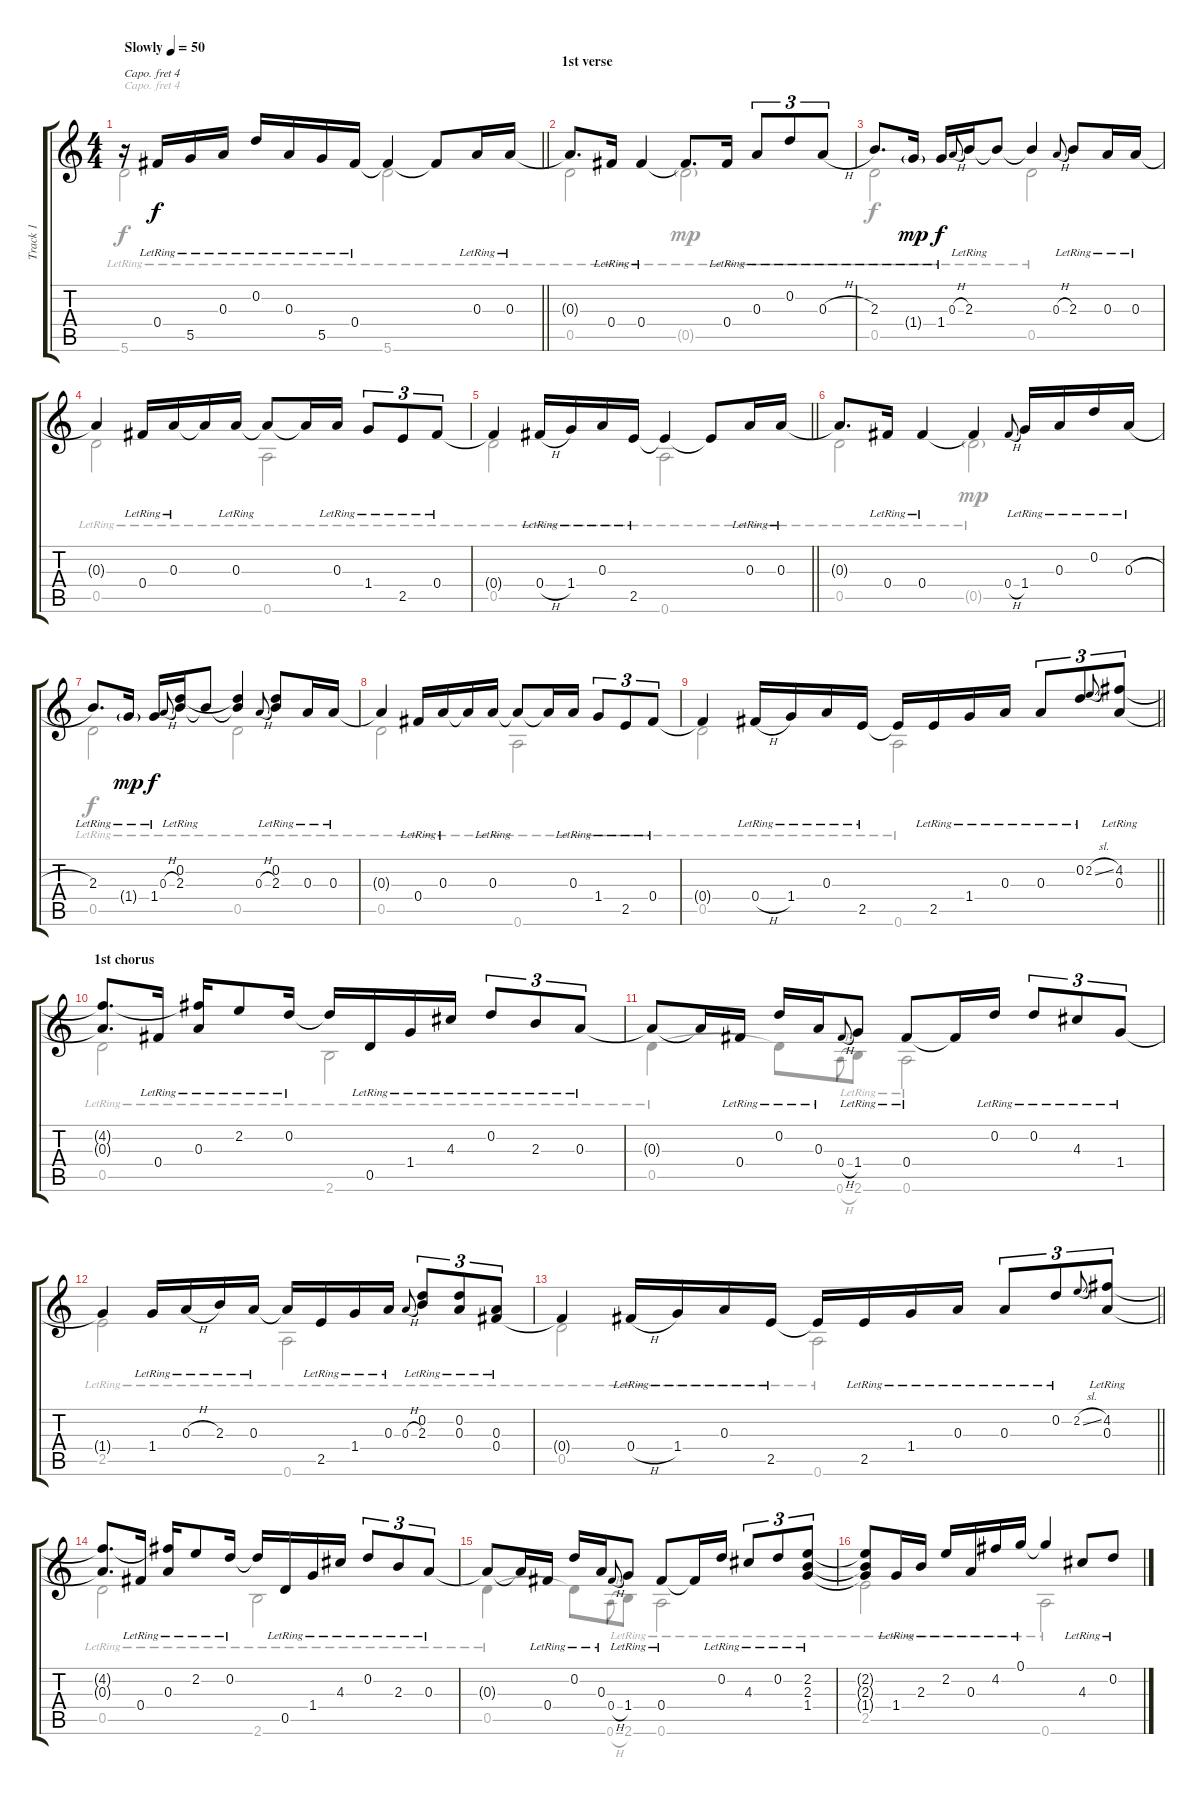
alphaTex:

\track ("Track 1" "Track 1") {instrument acousticguitarsteel}
\staff {score tabs}
\capo 4
\tuning (Eb4 Bb3 F3 D3 Bb2 F2) {hide}
\voice
\ts (4 4)
\tempo (50 "Slowly")
\clef g2
\barLineRight lightlight
\ks c
r.16{dy f instrument acousticguitarsteel} 0.4{lr}.16 5.5{lr}.16 0.3{lr}.16 0.2{lr}.16 0.3{lr}.16 5.5{lr}.16 0.4{lr}.16 0.4{t}.4 0.4{t}.8 0.3{lr}.16 0.3{lr}.16 |
\section ("" "1st verse")
0.3{t}.8{d} 0.4{lr}.16 0.4{lr}.4 0.4{t}.8{d} 0.4{lr}.16 0.3{lr}.8{tu (3 2)} 0.2{lr}.8{tu (3 2)} 0.3{h lr}.8{tu (3 2)} |
2.3{lr}.8{d} 1.4{g lr}.16{dy mp} 1.4{lr}.16{dy f} 0.3{h}.8{gr onbeat} 2.3{lr}.16 2.3{t}.8 2.3{t}.4 0.3{h}.8{gr onbeat} 2.3{lr}.8 0.3{lr}.16 0.3{lr}.16 |
0.3{t}.4 0.4{lr}.16 0.3{lr}.16 0.3{t}.16 0.3{lr}.16 0.3{t}.8 0.3{t}.16 0.3{lr}.16 1.4{lr}.8{tu (3 2)} 2.5{lr}.8{tu (3 2)} 0.4{lr}.8{tu (3 2)} |
\barLineRight lightlight
0.4{t}.4 0.4{h lr}.16 1.4{lr}.16 0.3{lr}.16 2.5{lr}.16 2.5{t}.4 2.5{t}.8 0.3{lr}.16 0.3{lr}.16 |
0.3{t}.8{d} 0.4{lr}.16 0.4{lr}.4 0.4{t}.4 0.4{h}.8{gr onbeat} 1.4{lr}.16 0.3{lr}.16 0.2{lr}.16 0.3{h lr}.16 |
2.3{lr}.8{d} 1.4{g lr}.16{dy mp} 1.4{lr}.16{dy f} 0.3{h}.8{gr onbeat} (0.2{lr} 2.3{lr}).16 2.3{t}.8 (0.2{t} 2.3{t}).4 0.3{h}.8{gr onbeat} (0.2{lr} 2.3{lr}).8 0.3{lr}.16 0.3{lr}.16 |
0.3{t}.4 0.4{lr}.16 0.3{lr}.16 0.3{t}.16 0.3{lr}.16 0.3{t}.8 0.3{t}.16 0.3{lr}.16 1.4{lr}.8{tu (3 2)} 2.5{lr}.8{tu (3 2)} 0.4{lr}.8{tu (3 2)} |
\barLineRight lightlight
0.4{t}.4 0.4{h lr}.16 1.4{lr}.16 0.3{lr}.16 2.5{lr}.16 2.5{t}.16 2.5{lr}.16 1.4{lr}.16 0.3{lr}.16 0.3{lr}.8{tu (3 2)} 0.2{lr}.8{tu (3 2)} 2.2{sl}.8{gr onbeat} (4.2{lr} 0.3{lr}).8{tu (3 2)} |
\section ("" "1st chorus")
(4.2{t} 0.3{t}).8{d} 0.4{lr}.16 (4.2{t} 0.3{lr}).16 2.2{lr}.8 0.2{lr}.16 0.2{t}.16 0.5{lr}.16 1.4{lr}.16 4.3{lr}.16 0.2{lr}.8{tu (3 2)} 2.3{lr}.8{tu (3 2)} 0.3{lr}.8{tu (3 2)} |
0.3{t}.8 0.3{t}.16 0.4{lr}.16 0.2{lr}.16 0.3{lr}.16 0.4{h}.8{gr onbeat} 1.4{lr}.8 0.4{lr}.8 0.4{t}.16 0.2{lr}.16 0.2{lr}.8{tu (3 2)} 4.3{lr}.8{tu (3 2)} 1.4{lr}.8{tu (3 2)} |
1.4{t}.4 1.4{lr}.16 0.3{h lr}.16 2.3{lr}.16 0.3{lr}.16 0.3{t}.16 2.5{lr}.16 1.4{lr}.16 0.3{lr}.16 0.3{h}.8{gr onbeat} (0.2{lr} 2.3{lr}).8{tu (3 2)} (0.2{lr} 0.3{lr}).8{tu (3 2)} (0.3{lr} 0.4{lr}).8{tu (3 2)} |
\barLineRight lightlight
0.4{t}.4 0.4{h lr}.16 1.4{lr}.16 0.3{lr}.16 2.5{lr}.16 2.5{t}.16 2.5{lr}.16 1.4{lr}.16 0.3{lr}.16 0.3{lr}.8{tu (3 2)} 0.2{lr}.8{tu (3 2)} 2.2{sl}.8{gr onbeat} (4.2{lr} 0.3{lr}).8{tu (3 2)} |
(4.2{t} 0.3{t}).8{d} 0.4{lr}.16 (4.2{t} 0.3{lr}).16 2.2{lr}.8 0.2{lr}.16 0.2{t}.16 0.5{lr}.16 1.4{lr}.16 4.3{lr}.16 0.2{lr}.8{tu (3 2)} 2.3{lr}.8{tu (3 2)} 0.3{lr}.8{tu (3 2)} |
0.3{t}.8 0.3{t}.16 0.4{lr}.16 0.2{lr}.16 0.3{lr}.16 0.4{h}.8{gr onbeat} 1.4{lr}.8 0.4{lr}.8 0.4{t}.16 0.2{lr}.16 4.3{lr}.8{tu (3 2)} 0.2{lr}.8{tu (3 2)} (2.2{lr} 2.3{lr} 1.4{lr}).8{tu (3 2)} |
(2.2{t} 2.3{t} 1.4{t}).8 1.4{lr}.16 2.3{lr}.16 2.2{lr}.16 0.3{lr}.16 4.2{lr}.16 0.1{lr}.16 0.1{t}.4 4.3{lr}.8 0.2{lr}.8
\voice
\clef g2
\ottava regular
\simile none
\barLineRight lightlight
\ks c
5.6{lr}.2{dy f} 5.6{lr}.2 |
0.5{lr}.2 0.5{g lr}.2{dy mp} |
0.5{lr}.2{dy f} 0.5{lr}.2 |
0.5{lr}.2 0.6{lr}.2 |
\barLineRight lightlight
0.5{lr}.2 0.6{lr}.2 |
0.5{lr}.2 0.5{g lr}.2{dy mp} |
0.5{lr}.2{dy f} 0.5{lr}.2 |
0.5{lr}.2 0.6{lr}.2 |
\barLineRight lightlight
0.5{lr}.2 0.6{lr}.2 |
0.5{lr}.2 2.6{lr}.2 |
0.5{lr}.4 0.5{t}.8 0.6{h}.8{gr onbeat} 2.6{lr}.8 0.6{lr}.2 |
2.5{lr}.2 0.6{lr}.2 |
\barLineRight lightlight
0.5{lr}.2 0.6{lr}.2 |
0.5{lr}.2 2.6{lr}.2 |
0.5{lr}.4 0.5{t}.8 0.6{h}.8{gr onbeat} 2.6{lr}.8 0.6{lr}.2 |
2.5{lr}.2 0.6{lr}.2
